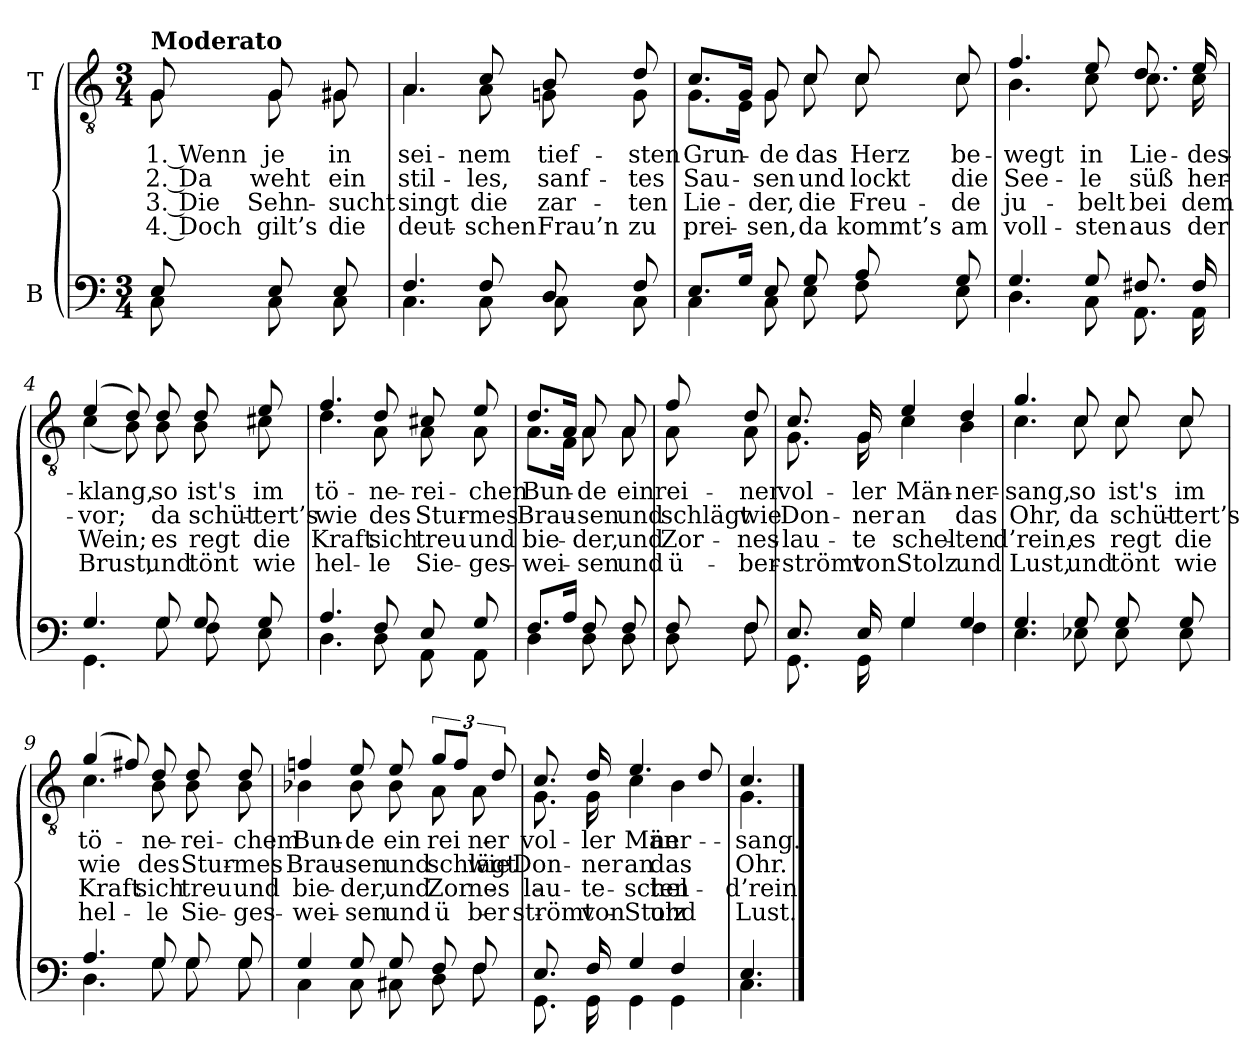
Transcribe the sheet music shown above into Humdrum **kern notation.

**kern	**kern	**text	**text	**text	**text
*part2	*part1	*part1	*part1	*part1	*part1
*staff2	*staff1	*staff1	*staff1	*staff1	*staff1
*I"B	*I"T	*	*	*	*
*clefF4	*clefGv2	*	*	*	*
*k[]	*k[]	*	*	*	*
*M3/4	*M3/4	*	*	*	*
=	=	=	=	=	=
*^	*^	*	*	*	*
!	!	!LO:TX:a:B:t=Moderato	!	!	!	!	!
!	!	!	!	!LO:LY:b	!LO:LY:b	!LO:LY:b	!LO:LY:b
8E/	8C\	8G/	8G\	1. Wenn	2. Da	3. Die	4. Doch
!	!	!	!	!LO:LY:b	!LO:LY:b	!LO:LY:b	!LO:LY:b
8E/	8C\	8G/	8G\	je	weht	Sehn-	gilt’s
!	!	!	!	!LO:LY:b	!LO:LY:b	!LO:LY:b	!LO:LY:b
8E/	8C\	8G#X/	8G#\	in	ein	-sucht	die
=1	=1	=1	=1	=1	=1	=1	=1
!	!	!	!	!LO:LY:b	!LO:LY:b	!LO:LY:b	!LO:LY:b
4.F/	4.C\	4.A/	4.A\	sei-	stil-	singt	deut-
!	!	!	!	!LO:LY:b	!LO:LY:b	!LO:LY:b	!LO:LY:b
8F/	8C\	8c/	8A\	-nem	-les,	die	-schen
!	!	!	!	!LO:LY:b	!LO:LY:b	!LO:LY:b	!LO:LY:b
8D/	8C\	8B/	8Gn\	tief-	sanf-	zar-	Frau’n
!	!	!	!	!LO:LY:b	!LO:LY:b	!LO:LY:b	!LO:LY:b
8F/	8C\	8d/	8G\	-sten	-tes	-ten	zu
=2	=2	=2	=2	=2	=2	=2	=2
!	!	!	!	!LO:LY:b	!LO:LY:b	!LO:LY:b	!LO:LY:b
8.E/L	4C\	8.c/L	8.G\L	Grun-	Sau-	Lie-	prei-
16G/Jk	.	16G/Jk	16E\Jk	.	.	.	.
!	!	!	!	!LO:LY:b	!LO:LY:b	!LO:LY:b	!LO:LY:b
8E/	8C\	8G/	8G\	-de	-sen	-der,	-sen,
!	!	!	!	!LO:LY:b	!LO:LY:b	!LO:LY:b	!LO:LY:b
8G/	8E\	8c/	8c\	das	und	die	da
!	!	!	!	!LO:LY:b	!LO:LY:b	!LO:LY:b	!LO:LY:b
8A/	8F\	8c/	8c\	Herz	lockt	Freu-	kommt’s
!	!	!	!	!LO:LY:b	!LO:LY:b	!LO:LY:b	!LO:LY:b
8G/	8E\	8c/	8c\	be-	die	-de	am
!!LO:LB:g=z	!!
=3	=3	=3	=3	=3	=3	=3	=3
!	!	!	!	!LO:LY:b	!LO:LY:b	!LO:LY:b	!LO:LY:b
4.G/	4.D\	4.f/	4.B\	-wegt	See-	ju-	voll-
!	!	!	!	!LO:LY:b	!LO:LY:b	!LO:LY:b	!LO:LY:b
8G/	8C\	8e/	8c\	in	-le	-belt	-sten
!	!	!	!	!LO:LY:b	!LO:LY:b	!LO:LY:b	!LO:LY:b
8.F#X/	8.AA\	8.d/	8.c\	Lie-	süß	bei	aus
!	!	!	!	!LO:LY:b	!LO:LY:b	!LO:LY:b	!LO:LY:b
16F#/	16AA\	16e/	16c\	-des-	her-	dem	der
=4	=4	=4	=4	=4	=4	=4	=4
!	!	!	!	!LO:LY:b	!LO:LY:b	!LO:LY:b	!LO:LY:b
4.G/	4.GG\	(4e/	(4c\	-klang,	-vor;	Wein;	Brust,
.	.	8d/)	8B\)	.	.	.	.
!	!	!	!	!LO:LY:b	!LO:LY:b	!LO:LY:b	!LO:LY:b
8G/	8G\	8d/	8B\	so	da	es	und
!	!	!	!	!LO:LY:b	!LO:LY:b	!LO:LY:b	!LO:LY:b
8G/	8F\	8d/	8B\	ist's	schüt-	regt	tönt
!	!	!	!	!LO:LY:b	!LO:LY:b	!LO:LY:b	!LO:LY:b
8G/	8E\	8e/	8c#X\	im	-tert’s	die	wie
=5	=5	=5	=5	=5	=5	=5	=5
!	!	!	!	!LO:LY:b	!LO:LY:b	!LO:LY:b	!LO:LY:b
4.A/	4.D\	4.f/	4.d\	tö-	wie	Kraft	hel-
!	!	!	!	!LO:LY:b	!LO:LY:b	!LO:LY:b	!LO:LY:b
8F/	8D\	8d/	8A\	-ne-	des	sich	-le
!	!	!	!	!LO:LY:b	!LO:LY:b	!LO:LY:b	!LO:LY:b
8E/	8AA\	8c#X/	8A\	-rei-	Stur-	treu	Sie-
!	!	!	!	!LO:LY:b	!LO:LY:b	!LO:LY:b	!LO:LY:b
8G/	8AA\	8e/	8A\	-chen	-mes	und	-ges-
=6	=6	=6	=6	=6	=6	=6	=6
!	!	!	!	!LO:LY:b	!LO:LY:b	!LO:LY:b	!LO:LY:b
8.F/L	4D\	8.d/L	8.A\L	Bun-	Brau-	bie-	-wei-
16A/Jk	.	16A/Jk	16F\Jk	.	.	.	.
!	!	!	!	!LO:LY:b	!LO:LY:b	!LO:LY:b	!LO:LY:b
8F/	8D\	8A/	8A\	-de	-sen	-der,	-sen
!	!	!	!	!LO:LY:b	!LO:LY:b	!LO:LY:b	!LO:LY:b
8F/	8D\	8A/	8A\	ein	und	und	und
!!LO:LB:g=z	!!
=6X1	=6X1	=6X1	=6X1	=6X1	=6X1	=6X1	=6X1
!	!	!	!	!LO:LY:b	!LO:LY:b	!LO:LY:b	!LO:LY:b
8F/	8D\	8f/	8A\	rei-	schlägt	Zor-	ü-
!	!	!	!	!LO:LY:b	!LO:LY:b	!LO:LY:b	!LO:LY:b
8F/	8F\	8d/	8A\	-ner	wie	-nes-	-ber-
=7	=7	=7	=7	=7	=7	=7	=7
!	!	!	!	!LO:LY:b	!LO:LY:b	!LO:LY:b	!LO:LY:b
8.E/	8.GG\	8.c/	8.G\	vol-	Don-	-lau-	-strömt
!	!	!	!	!LO:LY:b	!LO:LY:b	!LO:LY:b	!LO:LY:b
16E/	16GG\	16G/	16G\	-ler	-ner	-te	von
!	!	!	!	!LO:LY:b	!LO:LY:b	!LO:LY:b	!LO:LY:b
4G/	4G\	4e/	4c\	Män-	an	schel-	Stolz
!	!	!	!	!LO:LY:b	!LO:LY:b	!LO:LY:b	!LO:LY:b
4G/	4F\	4d/	4B\	-ner-	das	-ten	und
=8	=8	=8	=8	=8	=8	=8	=8
!	!	!	!	!LO:LY:b	!LO:LY:b	!LO:LY:b	!LO:LY:b
4.G/	4.E\	4.g/	4.c\	-sang,	Ohr,	d’rein,	Lust,
!	!	!	!	!LO:LY:b	!LO:LY:b	!LO:LY:b	!LO:LY:b
8G/	8E-X\	8c/	8c\	so	da	es	und
!	!	!	!	!LO:LY:b	!LO:LY:b	!LO:LY:b	!LO:LY:b
8G/	8E-\	8c/	8c\	ist's	schüt-	regt	tönt
!	!	!	!	!LO:LY:b	!LO:LY:b	!LO:LY:b	!LO:LY:b
8G/	8E-\	8c/	8c\	im	-tert’s	die	wie
=9	=9	=9	=9	=9	=9	=9	=9
!	!	!	!	!LO:LY:b	!LO:LY:b	!LO:LY:b	!LO:LY:b
4.A/	4.D\	(4g/	4.c\	tö-	wie	Kraft	hel-
.	.	8f#X/)	.	.	.	.	.
!	!	!	!	!LO:LY:b	!LO:LY:b	!LO:LY:b	!LO:LY:b
8G/	8G\	8d/	8B\	-ne-	des	sich	-le
!	!	!	!	!LO:LY:b	!LO:LY:b	!LO:LY:b	!LO:LY:b
8G/	8G\	8d/	8B\	-rei-	Stur-	treu	Sie-
!	!	!	!	!LO:LY:b	!LO:LY:b	!LO:LY:b	!LO:LY:b
8G/	8G\	8d/	8B\	-chem	-mes	und	-ges-
!!LO:LB:g=z	!!
=10	=10	=10	=10	=10	=10	=10	=10
!	!	!	!	!LO:LY:b	!LO:LY:b	!LO:LY:b	!LO:LY:b
4G/	4C\	4fn/	4B-X\	Bun-	Brau-	bie-	-wei-
!	!	!	!	!LO:LY:b	!LO:LY:b	!LO:LY:b	!LO:LY:b
8G/	8C\	8e/	8B-\	-de	-sen	-der,	-sen
!	!	!	!	!LO:LY:b	!LO:LY:b	!LO:LY:b	!LO:LY:b
8G/	8C#X\	8e/	8B-\	ein	und	und	und
!	!	!	!	!LO:LY:b	!LO:LY:b	!LO:LY:b	!LO:LY:b
8F/	8D\	12g/L	8A\	rei-	schlägt	Zor-	ü-
.	.	12f/J	.	.	.	.	.
!	!	!	!	!LO:LY:b	!LO:LY:b	!LO:LY:b	!LO:LY:b
8F/	8F\	.	8A\	-ner	wie	-nes-	-ber-
.	.	12d/	.	.	.	.	.
=11	=11	=11	=11	=11	=11	=11	=11
!	!	!	!	!LO:LY:b	!LO:LY:b	!LO:LY:b	!LO:LY:b
8.E/	8.GG\	8.c/	8.G\	vol-	Don-	-lau-	-strömt
!	!	!	!	!LO:LY:b	!LO:LY:b	!LO:LY:b	!LO:LY:b
16F/	16GG\	16d/	16G\	-ler	-ner	-te	von
!	!	!	!	!LO:LY:b	!LO:LY:b	!LO:LY:b	!LO:LY:b
4G/	4GG\	4.e/	4c\	Män-	an	schel-	Stolz
!	!	!	!	!LO:LY:b	!LO:LY:b	!LO:LY:b	!LO:LY:b
4F/	4GG\	.	4B\	-ner-	das	-ten	und
.	.	8d/	.	.	.	.	.
=12	=12	=12	=12	=12	=12	=12	=12
!	!	!	!	!LO:LY:b	!LO:LY:b	!LO:LY:b	!LO:LY:b
4.E/	4.C\	4.c/	4.G\	-sang.	Ohr.	d’rein.	Lust.
*v	*v	*	*	*	*	*	*
*	*v	*v	*	*	*	*
==	==	==	==	==	==
*-	*-	*-	*-	*-	*-
